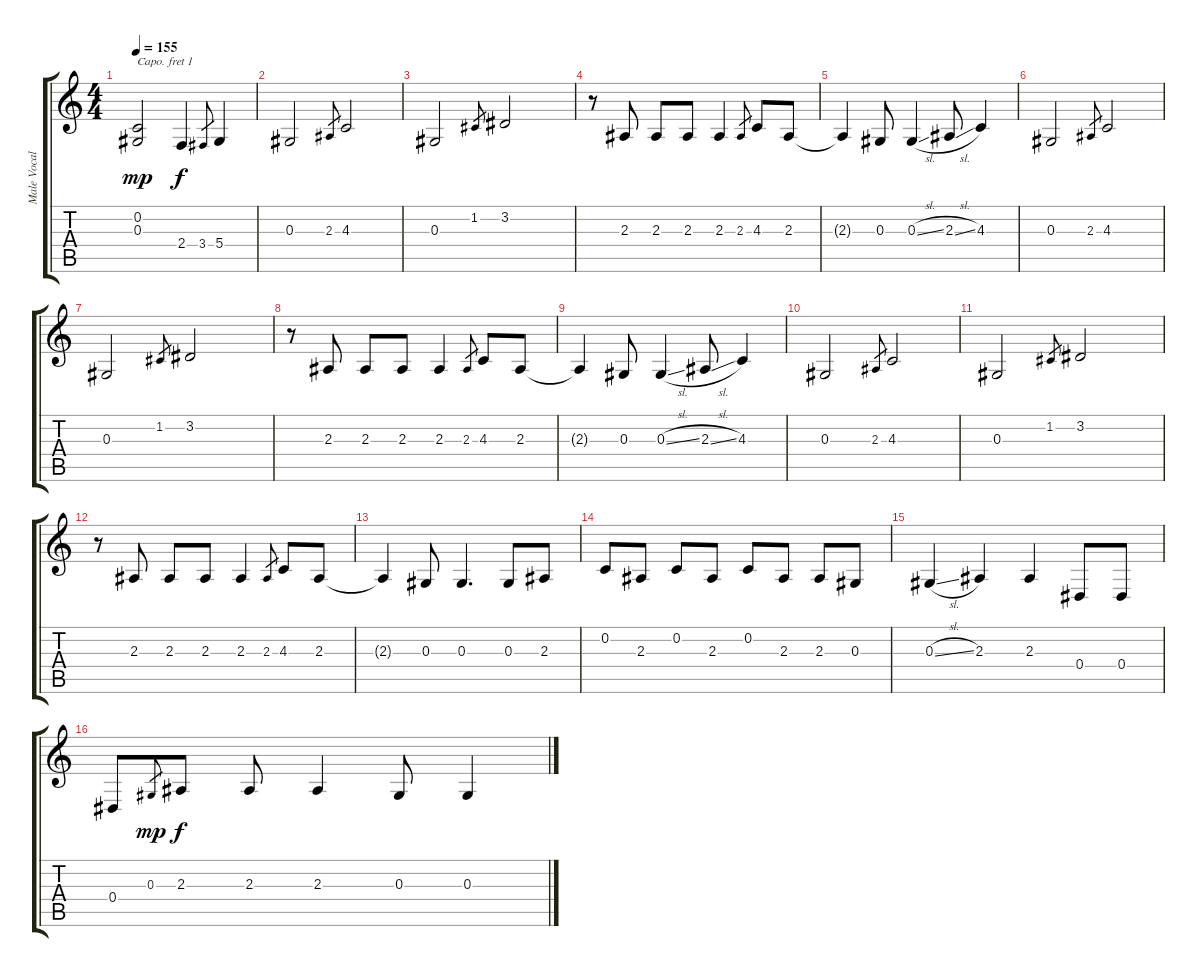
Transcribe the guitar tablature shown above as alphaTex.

\track ("Male Vocals" "Male Vocal") {instrument flute}
\staff {score tabs}
\capo 1
\tuning (E4 B3 G3 D3 A2 E2) {hide}
\ts (4 4)
\tempo 155
\clef g2
\ks c
(0.2 0.3).2{dy mp} 2.4.4{dy f} 3.4.8{gr} 5.4.4 |
0.3.2 2.3.8{gr} 4.3.2 |
0.3.2 1.2.8{gr} 3.2.2 |
r.8 2.3.8 2.3.8 2.3.8 2.3.4 2.3.8{gr} 4.3.8 2.3.8 |
2.3{t}.4 0.3.8 0.3{sl}.4 2.3{sl}.8 4.3.4 |
0.3.2 2.3.8{gr} 4.3.2 |
0.3.2 1.2.8{gr} 3.2.2 |
r.8 2.3.8 2.3.8 2.3.8 2.3.4 2.3.8{gr} 4.3.8 2.3.8 |
2.3{t}.4 0.3.8 0.3{sl}.4 2.3{sl}.8 4.3.4 |
0.3.2 2.3.8{gr} 4.3.2 |
0.3.2 1.2.8{gr} 3.2.2 |
r.8 2.3.8 2.3.8 2.3.8 2.3.4 2.3.8{gr} 4.3.8 2.3.8 |
2.3{t}.4 0.3.8 0.3.4{d} 0.3.8 2.3.8 |
0.2.8 2.3.8 0.2.8 2.3.8 0.2.8 2.3.8 2.3.8 0.3.8 |
0.3{sl}.4 2.3.4 2.3.4 0.4.8 0.4.8 |
0.4.8 0.3.8{gr dy mp} 2.3.8{dy f} 2.3.8 2.3.4 0.3.8 0.3.4
